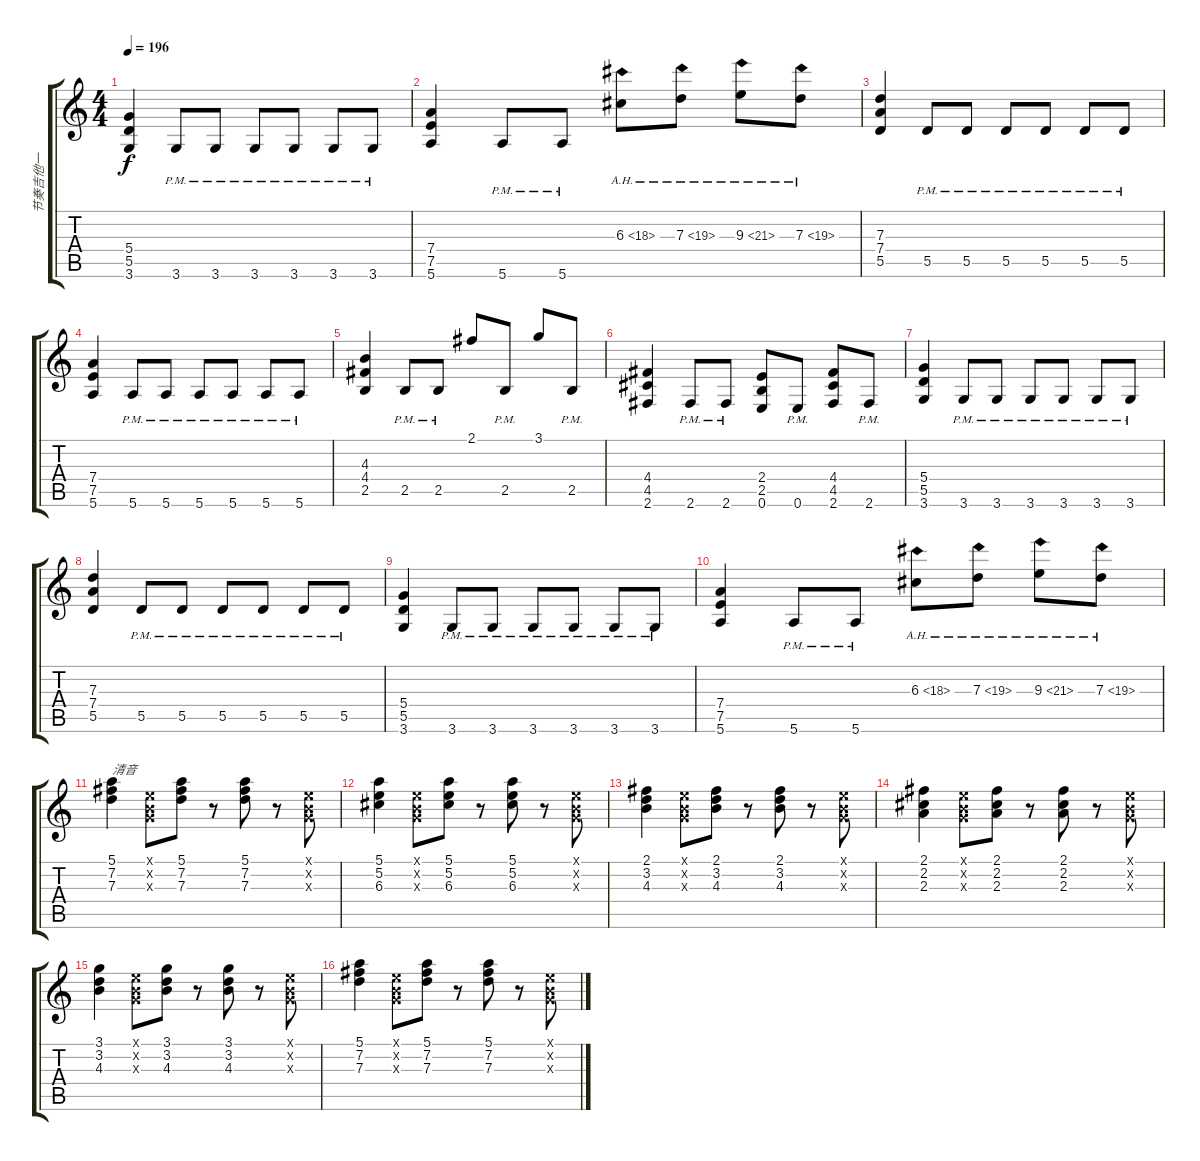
\track ("节奏吉他一" "节奏吉他一") {instrument distortionguitar}
\staff {score tabs}
\tuning (E4 B3 G3 D3 A2 E2) {hide}
\ts (4 4)
\tempo 196
\clef g2
\ks c
(5.4 5.5 3.6).4{dy f} 3.6{pm}.8 3.6{pm}.8 3.6{pm}.8 3.6{pm}.8 3.6{pm}.8 3.6{pm}.8 |
(7.4 7.5 5.6).4 5.6{pm}.8 5.6{pm}.8 6.3{ah 12}.8 7.3{ah 12}.8 9.3{ah 12}.8 7.3{ah 12}.8 |
(7.3 7.4 5.5).4 5.5{pm}.8 5.5{pm}.8 5.5{pm}.8 5.5{pm}.8 5.5{pm}.8 5.5{pm}.8 |
(7.4 7.5 5.6).4 5.6{pm}.8 5.6{pm}.8 5.6{pm}.8 5.6{pm}.8 5.6{pm}.8 5.6{pm}.8 |
(4.3 4.4 2.5).4 2.5{pm}.8 2.5{pm}.8 2.1.8 2.5{pm}.8 3.1.8 2.5{pm}.8 |
(4.4 4.5 2.6).4 2.6{pm}.8 2.6{pm}.8 (2.4 2.5 0.6).8 0.6{pm}.8 (4.4 4.5 2.6).8 2.6{pm}.8 |
(5.4 5.5 3.6).4 3.6{pm}.8 3.6{pm}.8 3.6{pm}.8 3.6{pm}.8 3.6{pm}.8 3.6{pm}.8 |
(7.3 7.4 5.5).4 5.5{pm}.8 5.5{pm}.8 5.5{pm}.8 5.5{pm}.8 5.5{pm}.8 5.5{pm}.8 |
(5.4 5.5 3.6).4 3.6{pm}.8 3.6{pm}.8 3.6{pm}.8 3.6{pm}.8 3.6{pm}.8 3.6{pm}.8 |
(7.4 7.5 5.6).4 5.6{pm}.8 5.6{pm}.8 6.3{ah 12}.8 7.3{ah 12}.8 9.3{ah 12}.8 7.3{ah 12}.8 |
(5.1 7.2 7.3).4{txt "清音" instrument electricguitarclean} (0.1{x} 0.2{x} 0.3{x}).8 (5.1 7.2 7.3).8 r.8 (5.1 7.2 7.3).8 r.8 (0.1{x} 0.2{x} 0.3{x}).8 |
(5.1 5.2 6.3).4 (0.1{x} 0.2{x} 0.3{x}).8 (5.1 5.2 6.3).8 r.8 (5.1 5.2 6.3).8 r.8 (0.1{x} 0.2{x} 0.3{x}).8 |
(2.1 3.2 4.3).4 (0.1{x} 0.2{x} 0.3{x}).8 (2.1 3.2 4.3).8 r.8 (2.1 3.2 4.3).8 r.8 (0.1{x} 0.2{x} 0.3{x}).8 |
(2.1 2.2 2.3).4 (0.1{x} 0.2{x} 0.3{x}).8 (2.1 2.2 2.3).8 r.8 (2.1 2.2 2.3).8 r.8 (0.1{x} 0.2{x} 0.3{x}).8 |
(3.1 3.2 4.3).4 (0.1{x} 0.2{x} 0.3{x}).8 (3.1 3.2 4.3).8 r.8 (3.1 3.2 4.3).8 r.8 (0.1{x} 0.2{x} 0.3{x}).8 |
(5.1 7.2 7.3).4 (0.1{x} 0.2{x} 0.3{x}).8 (5.1 7.2 7.3).8 r.8 (5.1 7.2 7.3).8 r.8 (0.1{x} 0.2{x} 0.3{x}).8
